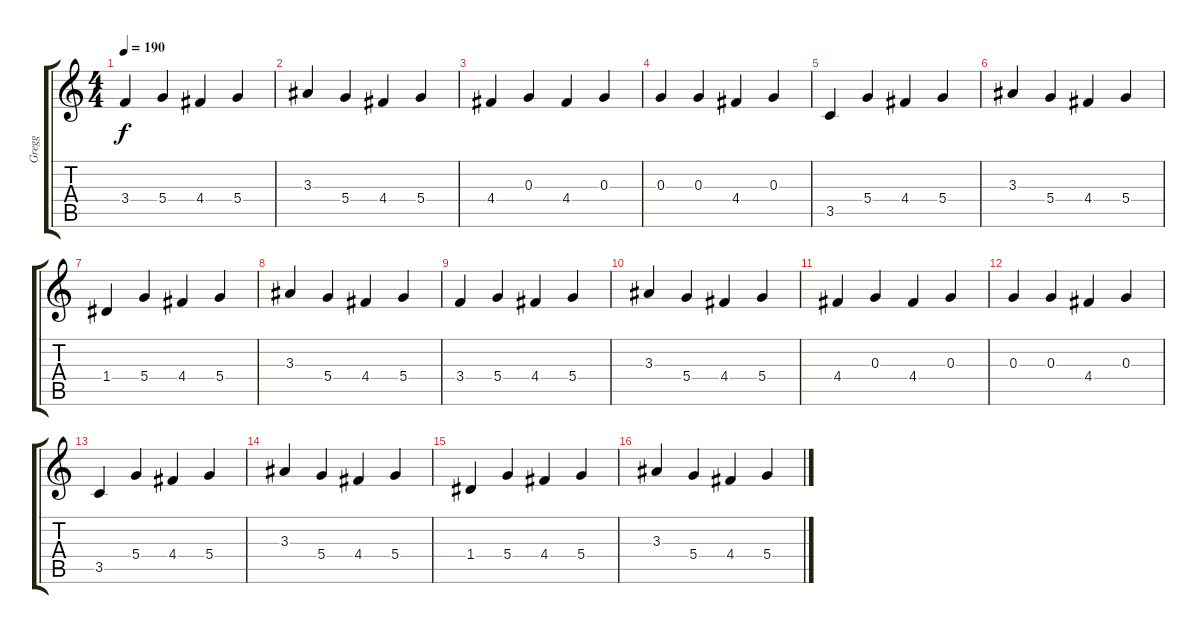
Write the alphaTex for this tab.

\track ("Gregg" "Gregg") {instrument overdrivenguitar}
\staff {score tabs}
\tuning (E4 B3 G3 D3 A2 D2) {hide}
\ts (4 4)
\tempo 190
\clef g2
\ks c
3.4.4{dy f} 5.4.4 4.4.4 5.4.4 |
3.3.4 5.4.4 4.4.4 5.4.4 |
4.4.4 0.3.4 4.4.4 0.3.4 |
0.3.4 0.3.4 4.4.4 0.3.4 |
3.5.4 5.4.4 4.4.4 5.4.4 |
3.3.4 5.4.4 4.4.4 5.4.4 |
1.4.4 5.4.4 4.4.4 5.4.4 |
3.3.4 5.4.4 4.4.4 5.4.4 |
3.4.4 5.4.4 4.4.4 5.4.4 |
3.3.4 5.4.4 4.4.4 5.4.4 |
4.4.4 0.3.4 4.4.4 0.3.4 |
0.3.4 0.3.4 4.4.4 0.3.4 |
3.5.4 5.4.4 4.4.4 5.4.4 |
3.3.4 5.4.4 4.4.4 5.4.4 |
1.4.4 5.4.4 4.4.4 5.4.4 |
3.3.4 5.4.4 4.4.4 5.4.4
